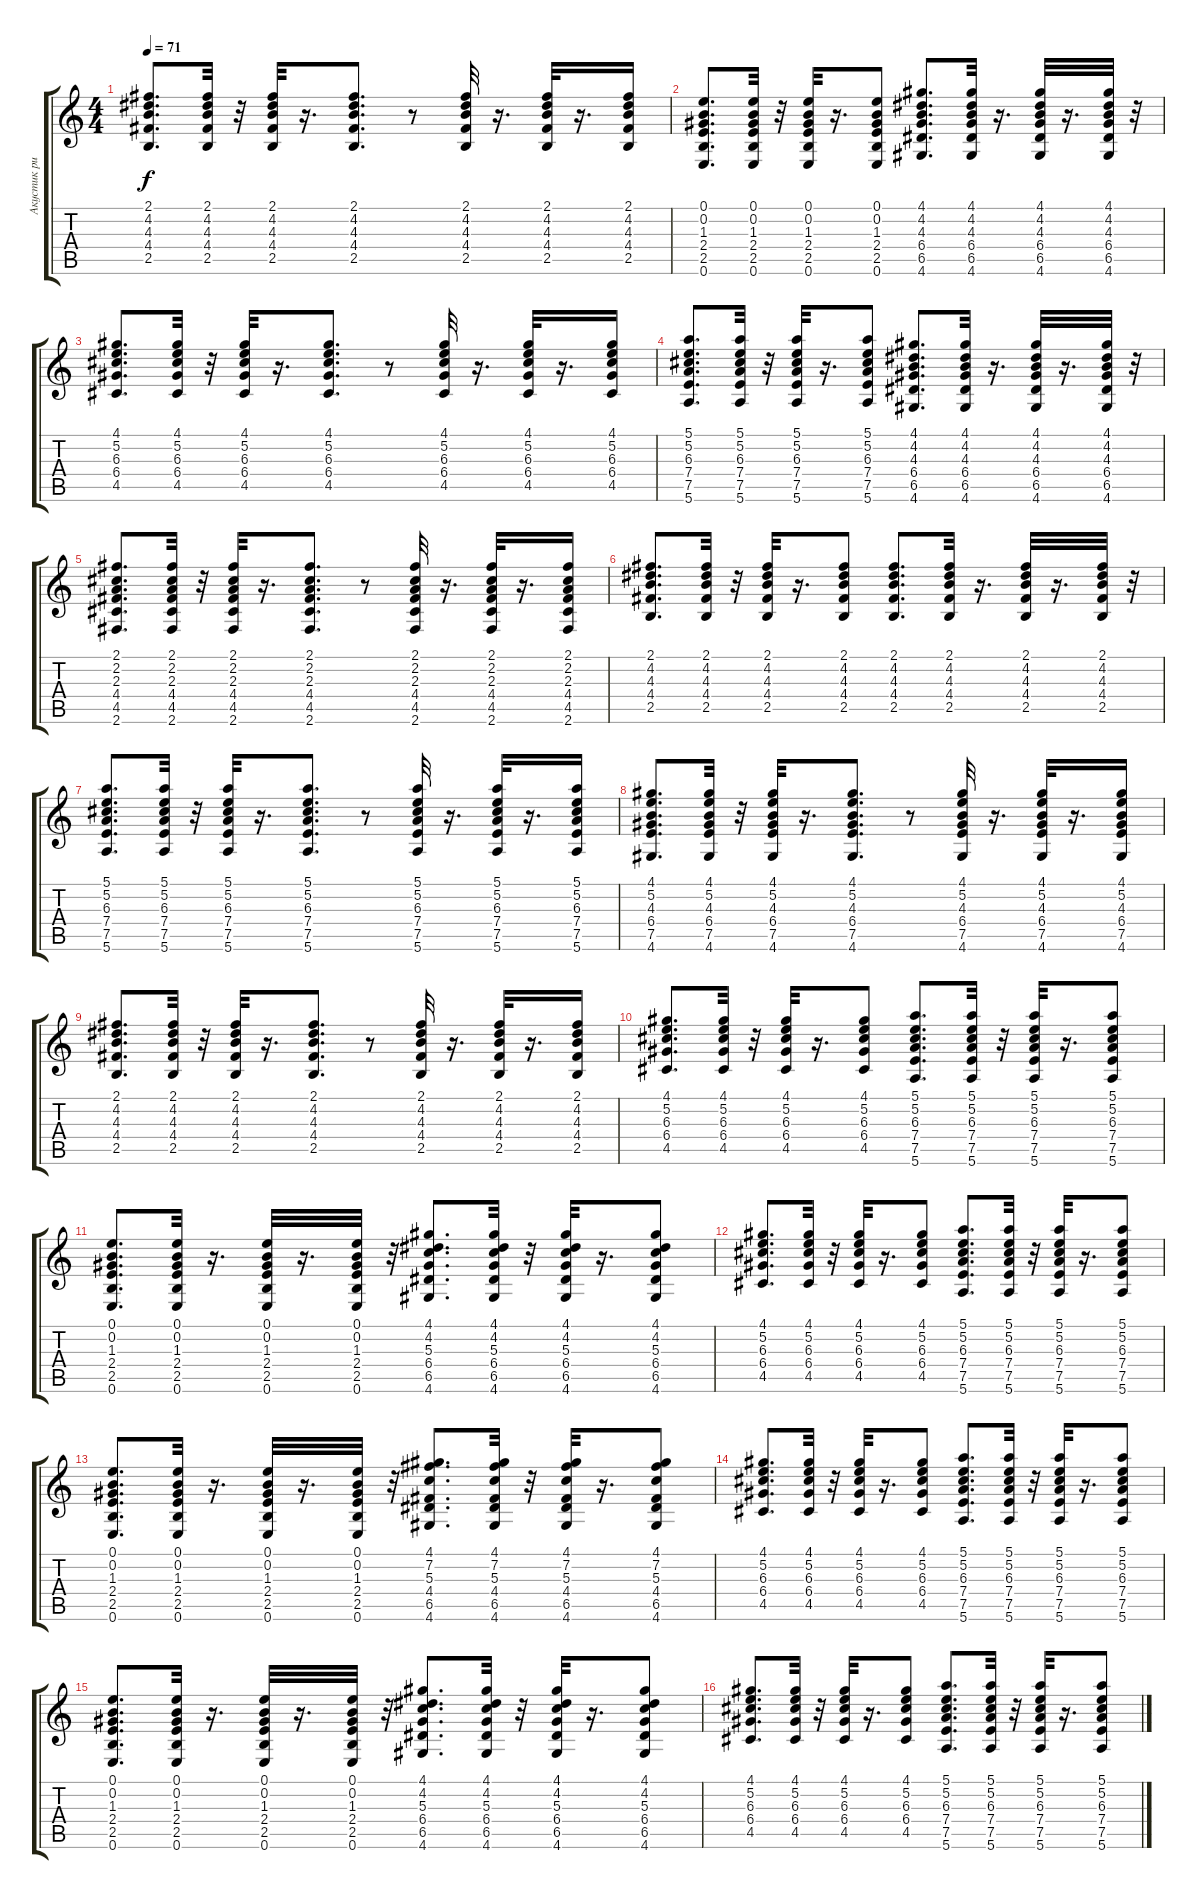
\track ("Акустик ритм" "Акустик ри") {instrument acousticguitarsteel}
\staff {score tabs}
\tuning (E4 B3 G3 D3 A2 E2) {hide}
\ts (4 4)
\tempo 71
\clef g2
\ks c
(2.1 4.2 4.3 4.4 2.5).8{d dy f} (2.1 4.2 4.3 4.4 2.5).32 r.32 (2.1 4.2 4.3 4.4 2.5).32 r.16{d} (2.1 4.2 4.3 4.4 2.5).8{d} r.8 (2.1 4.2 4.3 4.4 2.5).32 r.16{d} (2.1 4.2 4.3 4.4 2.5).32 r.16{d} (2.1 4.2 4.3 4.4 2.5).16 |
(0.1 0.2 1.3 2.4 2.5 0.6).8{d} (0.1 0.2 1.3 2.4 2.5 0.6).32 r.32 (0.1 0.2 1.3 2.4 2.5 0.6).32 r.16{d} (0.1 0.2 1.3 2.4 2.5 0.6).8 (4.1 4.2 4.3 6.4 6.5 4.6).8{d} (4.1 4.2 4.3 6.4 6.5 4.6).32 r.16{d} (4.1 4.2 4.3 6.4 6.5 4.6).32 r.16{d} (4.1 4.2 4.3 6.4 6.5 4.6).32 r.32 |
(4.1 5.2 6.3 6.4 4.5).8{d} (4.1 5.2 6.3 6.4 4.5).32 r.32 (4.1 5.2 6.3 6.4 4.5).32 r.16{d} (4.1 5.2 6.3 6.4 4.5).8{d} r.8 (4.1 5.2 6.3 6.4 4.5).32 r.16{d} (4.1 5.2 6.3 6.4 4.5).32 r.16{d} (4.1 5.2 6.3 6.4 4.5).16 |
(5.1 5.2 6.3 7.4 7.5 5.6).8{d} (5.1 5.2 6.3 7.4 7.5 5.6).32 r.32 (5.1 5.2 6.3 7.4 7.5 5.6).32 r.16{d} (5.1 5.2 6.3 7.4 7.5 5.6).8 (4.1 4.2 4.3 6.4 6.5 4.6).8{d} (4.1 4.2 4.3 6.4 6.5 4.6).32 r.16{d} (4.1 4.2 4.3 6.4 6.5 4.6).32 r.16{d} (4.1 4.2 4.3 6.4 6.5 4.6).32 r.32 |
(2.1 2.2 2.3 4.4 4.5 2.6).8{d} (2.1 2.2 2.3 4.4 4.5 2.6).32 r.32 (2.1 2.2 2.3 4.4 4.5 2.6).32 r.16{d} (2.1 2.2 2.3 4.4 4.5 2.6).8{d} r.8 (2.1 2.2 2.3 4.4 4.5 2.6).32 r.16{d} (2.1 2.2 2.3 4.4 4.5 2.6).32 r.16{d} (2.1 2.2 2.3 4.4 4.5 2.6).16 |
(2.1 4.2 4.3 4.4 2.5).8{d} (2.1 4.2 4.3 4.4 2.5).32 r.32 (2.1 4.2 4.3 4.4 2.5).32 r.16{d} (2.1 4.2 4.3 4.4 2.5).8 (2.1 4.2 4.3 4.4 2.5).8{d} (2.1 4.2 4.3 4.4 2.5).32 r.16{d} (2.1 4.2 4.3 4.4 2.5).32 r.16{d} (2.1 4.2 4.3 4.4 2.5).32 r.32 |
(5.1 5.2 6.3 7.4 7.5 5.6).8{d} (5.1 5.2 6.3 7.4 7.5 5.6).32 r.32 (5.1 5.2 6.3 7.4 7.5 5.6).32 r.16{d} (5.1 5.2 6.3 7.4 7.5 5.6).8{d} r.8 (5.1 5.2 6.3 7.4 7.5 5.6).32 r.16{d} (5.1 5.2 6.3 7.4 7.5 5.6).32 r.16{d} (5.1 5.2 6.3 7.4 7.5 5.6).16 |
(4.1 5.2 4.3 6.4 7.5 4.6).8{d} (4.1 5.2 4.3 6.4 7.5 4.6).32 r.32 (4.1 5.2 4.3 6.4 7.5 4.6).32 r.16{d} (4.1 5.2 4.3 6.4 7.5 4.6).8{d} r.8 (4.1 5.2 4.3 6.4 7.5 4.6).32 r.16{d} (4.1 5.2 4.3 6.4 7.5 4.6).32 r.16{d} (4.1 5.2 4.3 6.4 7.5 4.6).16 |
(2.1 4.2 4.3 4.4 2.5).8{d} (2.1 4.2 4.3 4.4 2.5).32 r.32 (2.1 4.2 4.3 4.4 2.5).32 r.16{d} (2.1 4.2 4.3 4.4 2.5).8{d} r.8 (2.1 4.2 4.3 4.4 2.5).32 r.16{d} (2.1 4.2 4.3 4.4 2.5).32 r.16{d} (2.1 4.2 4.3 4.4 2.5).16 |
(4.1 5.2 6.3 6.4 4.5).8{d} (4.1 5.2 6.3 6.4 4.5).32 r.32 (4.1 5.2 6.3 6.4 4.5).32 r.16{d} (4.1 5.2 6.3 6.4 4.5).8 (5.1 5.2 6.3 7.4 7.5 5.6).8{d} (5.1 5.2 6.3 7.4 7.5 5.6).32 r.32 (5.1 5.2 6.3 7.4 7.5 5.6).32 r.16{d} (5.1 5.2 6.3 7.4 7.5 5.6).8 |
(0.1 0.2 1.3 2.4 2.5 0.6).8{d} (0.1 0.2 1.3 2.4 2.5 0.6).32 r.16{d} (0.1 0.2 1.3 2.4 2.5 0.6).32 r.16{d} (0.1 0.2 1.3 2.4 2.5 0.6).32 r.32 (4.1 4.2 5.3 6.4 6.5 4.6).8{d} (4.1 4.2 5.3 6.4 6.5 4.6).32 r.32 (4.1 4.2 5.3 6.4 6.5 4.6).32 r.16{d} (4.1 4.2 5.3 6.4 6.5 4.6).8 |
(4.1 5.2 6.3 6.4 4.5).8{d} (4.1 5.2 6.3 6.4 4.5).32 r.32 (4.1 5.2 6.3 6.4 4.5).32 r.16{d} (4.1 5.2 6.3 6.4 4.5).8 (5.1 5.2 6.3 7.4 7.5 5.6).8{d} (5.1 5.2 6.3 7.4 7.5 5.6).32 r.32 (5.1 5.2 6.3 7.4 7.5 5.6).32 r.16{d} (5.1 5.2 6.3 7.4 7.5 5.6).8 |
(0.1 0.2 1.3 2.4 2.5 0.6).8{d} (0.1 0.2 1.3 2.4 2.5 0.6).32 r.16{d} (0.1 0.2 1.3 2.4 2.5 0.6).32 r.16{d} (0.1 0.2 1.3 2.4 2.5 0.6).32 r.32 (4.1 7.2 5.3 4.4 6.5 4.6).8{d} (4.1 7.2 5.3 4.4 6.5 4.6).32 r.32 (4.1 7.2 5.3 4.4 6.5 4.6).32 r.16{d} (4.1 7.2 5.3 4.4 6.5 4.6).8 |
(4.1 5.2 6.3 6.4 4.5).8{d} (4.1 5.2 6.3 6.4 4.5).32 r.32 (4.1 5.2 6.3 6.4 4.5).32 r.16{d} (4.1 5.2 6.3 6.4 4.5).8 (5.1 5.2 6.3 7.4 7.5 5.6).8{d} (5.1 5.2 6.3 7.4 7.5 5.6).32 r.32 (5.1 5.2 6.3 7.4 7.5 5.6).32 r.16{d} (5.1 5.2 6.3 7.4 7.5 5.6).8 |
(0.1 0.2 1.3 2.4 2.5 0.6).8{d} (0.1 0.2 1.3 2.4 2.5 0.6).32 r.16{d} (0.1 0.2 1.3 2.4 2.5 0.6).32 r.16{d} (0.1 0.2 1.3 2.4 2.5 0.6).32 r.32 (4.1 4.2 5.3 6.4 6.5 4.6).8{d} (4.1 4.2 5.3 6.4 6.5 4.6).32 r.32 (4.1 4.2 5.3 6.4 6.5 4.6).32 r.16{d} (4.1 4.2 5.3 6.4 6.5 4.6).8 |
(4.1 5.2 6.3 6.4 4.5).8{d} (4.1 5.2 6.3 6.4 4.5).32 r.32 (4.1 5.2 6.3 6.4 4.5).32 r.16{d} (4.1 5.2 6.3 6.4 4.5).8 (5.1 5.2 6.3 7.4 7.5 5.6).8{d} (5.1 5.2 6.3 7.4 7.5 5.6).32 r.32 (5.1 5.2 6.3 7.4 7.5 5.6).32 r.16{d} (5.1 5.2 6.3 7.4 7.5 5.6).8
